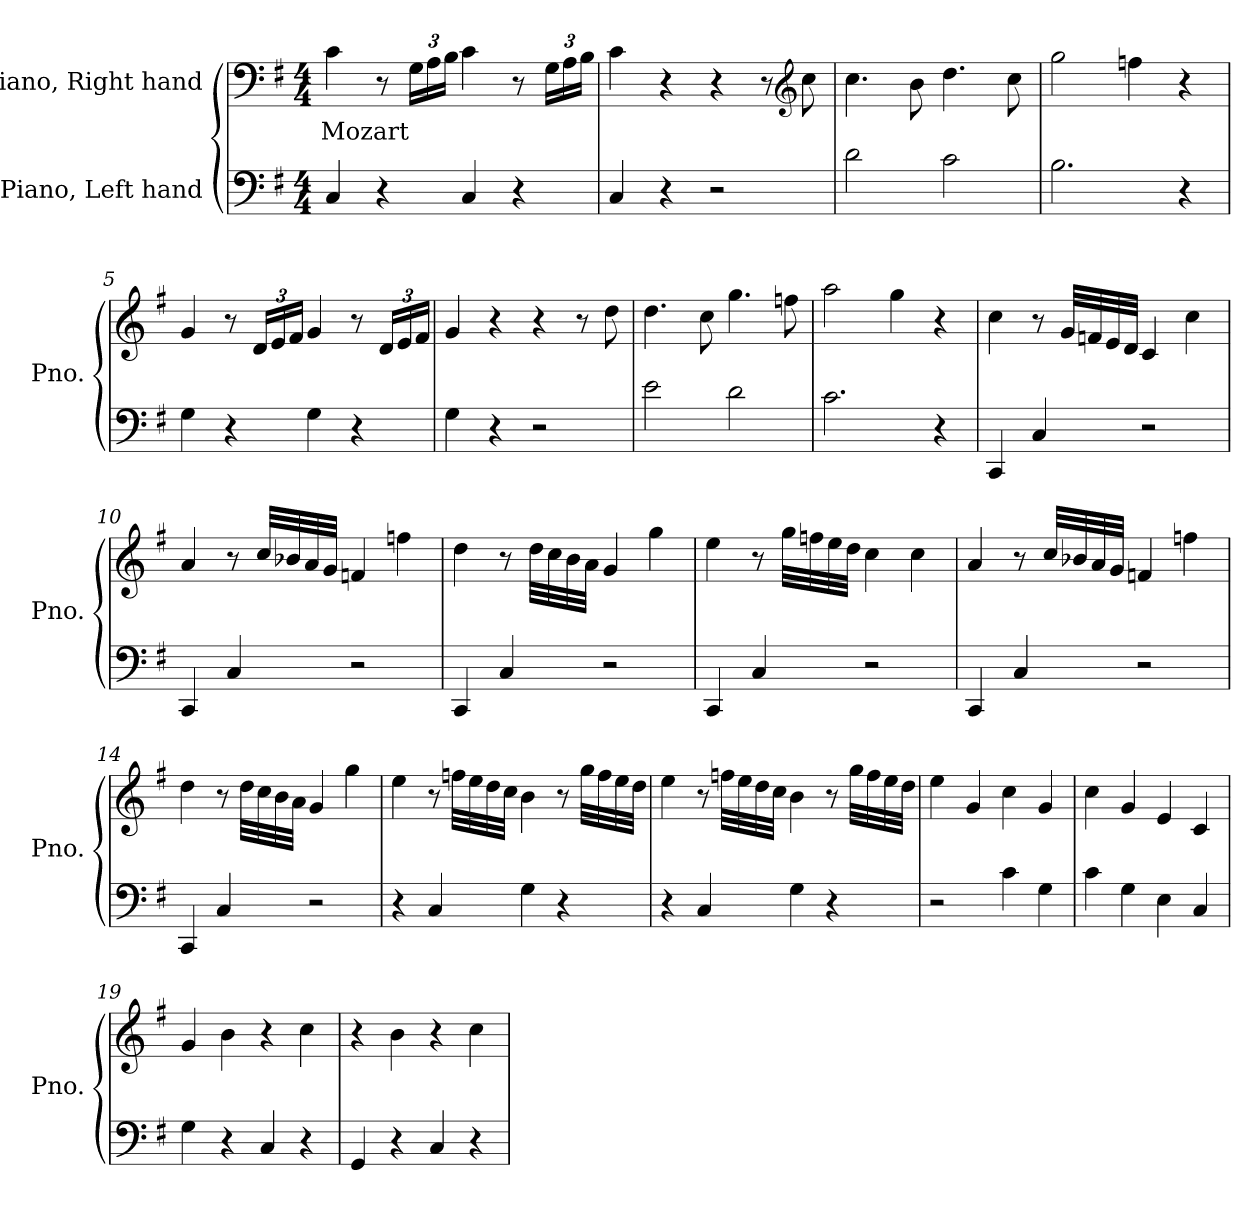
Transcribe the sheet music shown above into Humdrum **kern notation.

**kern	**kern	**text
*part2	*part1	*part1
*staff2	*staff1	*staff1
*I"Piano, Left hand	*I"Piano, Right hand	*
*I'Pno.	*I'Pno.	*
*clefF4	*clefF4	*
*k[f#]	*k[f#]	*
*M4/4	*M4/4	*
*MM120	*MM120	*
=1	=1	=1
!	!	!LO:LY:b
4C/	4c\	Mozart
4r	8r	.
*	*Xbrackettup	*
.	24G\LL	.
.	24A\	.
.	24B\JJ	.
4C/	4c\	.
4r	8r	.
.	24G\LL	.
.	24A\	.
.	24B\JJ	.
=2	=2	=2
4C/	4c\	.
4r	4r	.
2r	4r	.
.	8r	.
*	*clefG2	*
.	8cc\	.
=3	=3	=3
2d\	4.cc\	.
.	8b\	.
2c\	4.dd\	.
.	8cc\	.
=4	=4	=4
2.B\	2gg\	.
.	4ffn\	.
4r	4r	.
!!LO:LB:g=z
=5	=5	=5
4G\	4g/	.
4r	8r	.
.	24d/LL	.
.	24e/	.
.	24f#/JJ	.
4G\	4g/	.
4r	8r	.
.	24d/LL	.
.	24e/	.
.	24f#/JJ	.
=6	=6	=6
4G\	4g/	.
4r	4r	.
2r	4r	.
.	8r	.
.	8dd\	.
=7	=7	=7
2e\	4.dd\	.
.	8cc\	.
2d\	4.gg\	.
.	8ffn\	.
=8	=8	=8
2.c\	2aa\	.
.	4gg\	.
4r	4r	.
=9	=9	=9
4CC/	4cc\	.
4C/	8r	.
.	32g/LLL	.
.	32fn/	.
.	32e/	.
.	32d/JJJ	.
2r	4c/	.
.	4cc\	.
!!LO:LB:g=z
=10	=10	=10
4CC/	4a/	.
4C/	8r	.
.	32cc/LLL	.
.	32b-X/	.
.	32a/	.
.	32g/JJJ	.
2r	4fn/	.
.	4ffn\	.
=11	=11	=11
4CC/	4dd\	.
4C/	8r	.
.	32dd\LLL	.
.	32cc\	.
.	32b\	.
.	32a\JJJ	.
2r	4g/	.
.	4gg\	.
=12	=12	=12
4CC/	4ee\	.
4C/	8r	.
.	32gg\LLL	.
.	32ffn\	.
.	32ee\	.
.	32dd\JJJ	.
2r	4cc\	.
.	4cc\	.
=13	=13	=13
4CC/	4a/	.
4C/	8r	.
.	32cc/LLL	.
.	32b-X/	.
.	32a/	.
.	32g/JJJ	.
2r	4fn/	.
.	4ffn\	.
!!LO:LB:g=z
=14	=14	=14
4CC/	4dd\	.
4C/	8r	.
.	32dd\LLL	.
.	32cc\	.
.	32b\	.
.	32a\JJJ	.
2r	4g/	.
.	4gg\	.
=15	=15	=15
4r	4ee\	.
4C/	8r	.
.	32ffn\LLL	.
.	32ee\	.
.	32dd\	.
.	32cc\JJJ	.
4G\	4b\	.
4r	8r	.
.	32gg\LLL	.
.	32ff\	.
.	32ee\	.
.	32dd\JJJ	.
=16	=16	=16
4r	4ee\	.
4C/	8r	.
.	32ffn\LLL	.
.	32ee\	.
.	32dd\	.
.	32cc\JJJ	.
4G\	4b\	.
4r	8r	.
.	32gg\LLL	.
.	32ff\	.
.	32ee\	.
.	32dd\JJJ	.
=17	=17	=17
2r	4ee\	.
.	4g/	.
4c\	4cc\	.
4G\	4g/	.
=18	=18	=18
4c\	4cc\	.
4G\	4g/	.
4E\	4e/	.
4C/	4c/	.
!!LO:LB:g=z
=19	=19	=19
4G\	4g/	.
4r	4b\	.
4C/	4r	.
4r	4cc\	.
=20	=20	=20
4GG/	4r	.
4r	4b\	.
4C/	4r	.
4r	4cc\	.
=	=	=
*-	*-	*-
